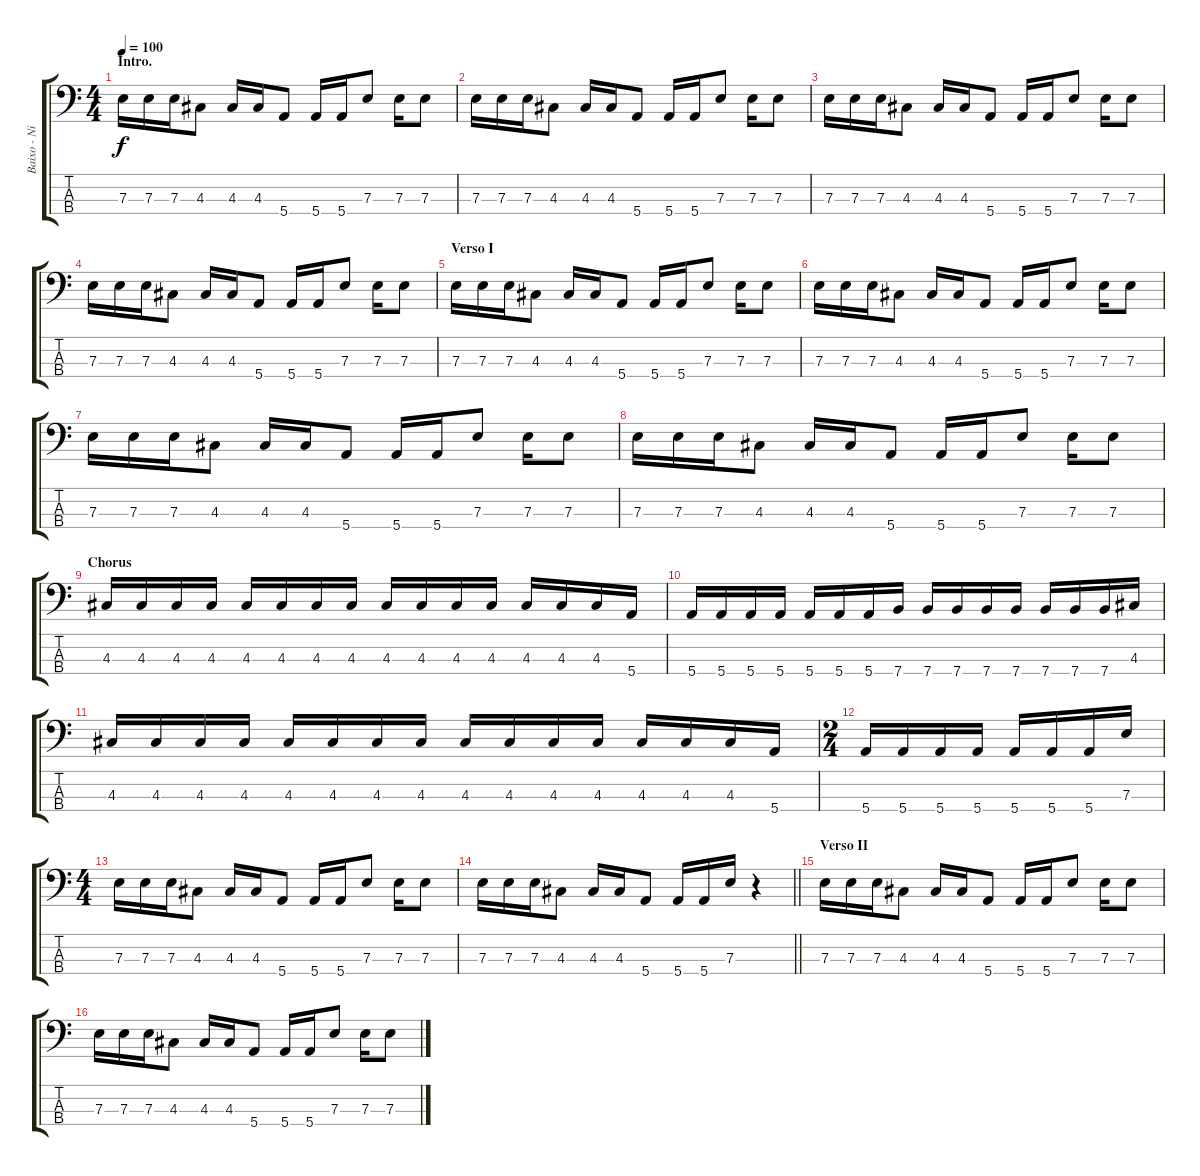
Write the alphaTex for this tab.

\track ("Baixo - Nikola Sarcevic" "Baixo - Ni") {instrument electricbasspick}
\staff {score tabs}
\tuning (G2 D2 A1 E1) {hide}
\ts (4 4)
\section ("" "Intro.")
\tempo 100
\clef f4
\ks c
7.3.16{dy f instrument electricbasspick} 7.3.16 7.3.16 4.3.8 4.3.16 4.3.16 5.4.8 5.4.16 5.4.16 7.3.8 7.3.16 7.3.8 |
7.3.16 7.3.16 7.3.16 4.3.8 4.3.16 4.3.16 5.4.8 5.4.16 5.4.16 7.3.8 7.3.16 7.3.8 |
7.3.16 7.3.16 7.3.16 4.3.8 4.3.16 4.3.16 5.4.8 5.4.16 5.4.16 7.3.8 7.3.16 7.3.8 |
7.3.16 7.3.16 7.3.16 4.3.8 4.3.16 4.3.16 5.4.8 5.4.16 5.4.16 7.3.8 7.3.16 7.3.8 |
\section ("" "Verso I")
7.3.16 7.3.16 7.3.16 4.3.8 4.3.16 4.3.16 5.4.8 5.4.16 5.4.16 7.3.8 7.3.16 7.3.8 |
7.3.16 7.3.16 7.3.16 4.3.8 4.3.16 4.3.16 5.4.8 5.4.16 5.4.16 7.3.8 7.3.16 7.3.8 |
7.3.16 7.3.16 7.3.16 4.3.8 4.3.16 4.3.16 5.4.8 5.4.16 5.4.16 7.3.8 7.3.16 7.3.8 |
7.3.16 7.3.16 7.3.16 4.3.8 4.3.16 4.3.16 5.4.8 5.4.16 5.4.16 7.3.8 7.3.16 7.3.8 |
\section ("" "Chorus")
4.3.16 4.3.16 4.3.16 4.3.16 4.3.16 4.3.16 4.3.16 4.3.16 4.3.16 4.3.16 4.3.16 4.3.16 4.3.16 4.3.16 4.3.16 5.4.16 |
5.4.16 5.4.16 5.4.16 5.4.16 5.4.16 5.4.16 5.4.16 7.4.16 7.4.16 7.4.16 7.4.16 7.4.16 7.4.16 7.4.16 7.4.16 4.3.16 |
4.3.16 4.3.16 4.3.16 4.3.16 4.3.16 4.3.16 4.3.16 4.3.16 4.3.16 4.3.16 4.3.16 4.3.16 4.3.16 4.3.16 4.3.16 5.4.16 |
\ts (2 4)
5.4.16 5.4.16 5.4.16 5.4.16 5.4.16 5.4.16 5.4.16 7.3.16 |
\ts (4 4)
7.3.16 7.3.16 7.3.16 4.3.8 4.3.16 4.3.16 5.4.8 5.4.16 5.4.16 7.3.8 7.3.16 7.3.8 |
\barLineRight lightlight
7.3.16 7.3.16 7.3.16 4.3.8 4.3.16 4.3.16 5.4.8 5.4.16 5.4.16 7.3.16 r.4 |
\section ("" "Verso II")
7.3.16 7.3.16 7.3.16 4.3.8 4.3.16 4.3.16 5.4.8 5.4.16 5.4.16 7.3.8 7.3.16 7.3.8 |
7.3.16 7.3.16 7.3.16 4.3.8 4.3.16 4.3.16 5.4.8 5.4.16 5.4.16 7.3.8 7.3.16 7.3.8
